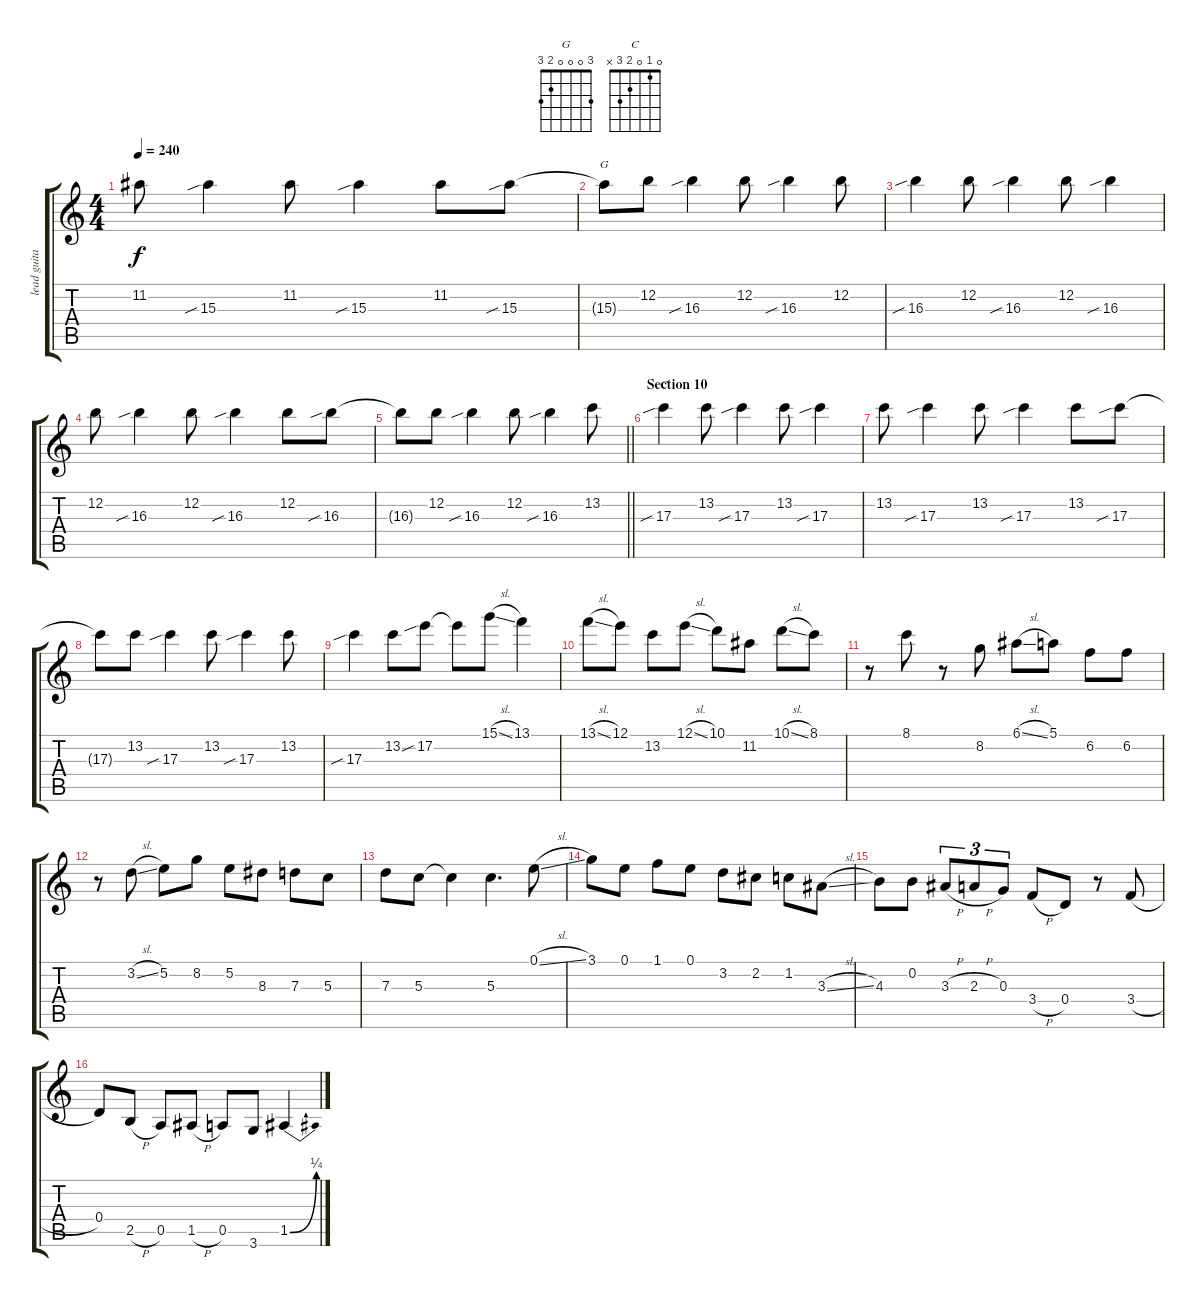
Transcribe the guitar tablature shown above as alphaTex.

\track ("lead guitar" "lead guita") {mute instrument electricguitarclean}
\staff {score tabs}
\tuning (E4 B3 G3 D3 A2 E2) {hide}
\chord ("G" 3 0 0 0 2 3)
\chord ("C" 0 1 0 2 3 x)
\ts (4 4)
\tempo 240
\clef g2
\ks c
11.2.8{dy f} 15.3{sib}.4 11.2.8 15.3{sib}.4 11.2.8 15.3{sib}.8 |
15.3{t}.8{ch "G"} 12.2.8 16.3{sib}.4 12.2.8 16.3{sib}.4 12.2.8 |
16.3{sib}.4 12.2.8 16.3{sib}.4 12.2.8 16.3{sib}.4 |
12.2.8 16.3{sib}.4 12.2.8 16.3{sib}.4 12.2.8 16.3{sib}.8 |
\barLineRight lightlight
16.3{t}.8 12.2.8 16.3{sib}.4 12.2.8 16.3{sib}.4 13.2.8 |
\section ("" "Section 10")
17.3{sib}.4{ch "C"} 13.2.8 17.3{sib}.4 13.2.8 17.3{sib}.4 |
13.2.8 17.3{sib}.4 13.2.8 17.3{sib}.4 13.2.8 17.3{sib}.8 |
17.3{t}.8 13.2.8 17.3{sib}.4 13.2.8 17.3{sib}.4 13.2.8 |
17.3{sib}.4 13.2.8 17.2{sib}.8 17.2{t}.8 15.1{sl}.8 13.1.4 |
13.1{sl}.8 12.1.8 13.2.8 12.1{sl}.8 10.1.8 11.2.8 10.1{sl}.8 8.1.8 |
r.8 8.1.8 r.8 8.2.8 6.1{sl}.8 5.1.8 6.2.8 6.2.8 |
r.8 3.2{sl}.8 5.2.8 8.2.8 5.2.8 8.3.8 7.3.8 5.3.8 |
7.3.8 5.3.8 5.3{t}.4 5.3.4{d} 0.1{sl}.8 |
3.1.8 0.1.8 1.1.8 0.1.8 3.2.8 2.2.8 1.2.8 3.3{sl}.8 |
4.3.8 0.2.8 3.3{h}.8{tu (3 2)} 2.3{h}.8{tu (3 2)} 0.3.8{tu (3 2)} 3.4{h}.8 0.4.8 r.8 3.4{h}.8 |
0.4.8 2.5{h}.8 0.5.8 1.5{h}.8 0.5.8 3.6.8 1.5{be (bend 0 0 60 1)}.4
